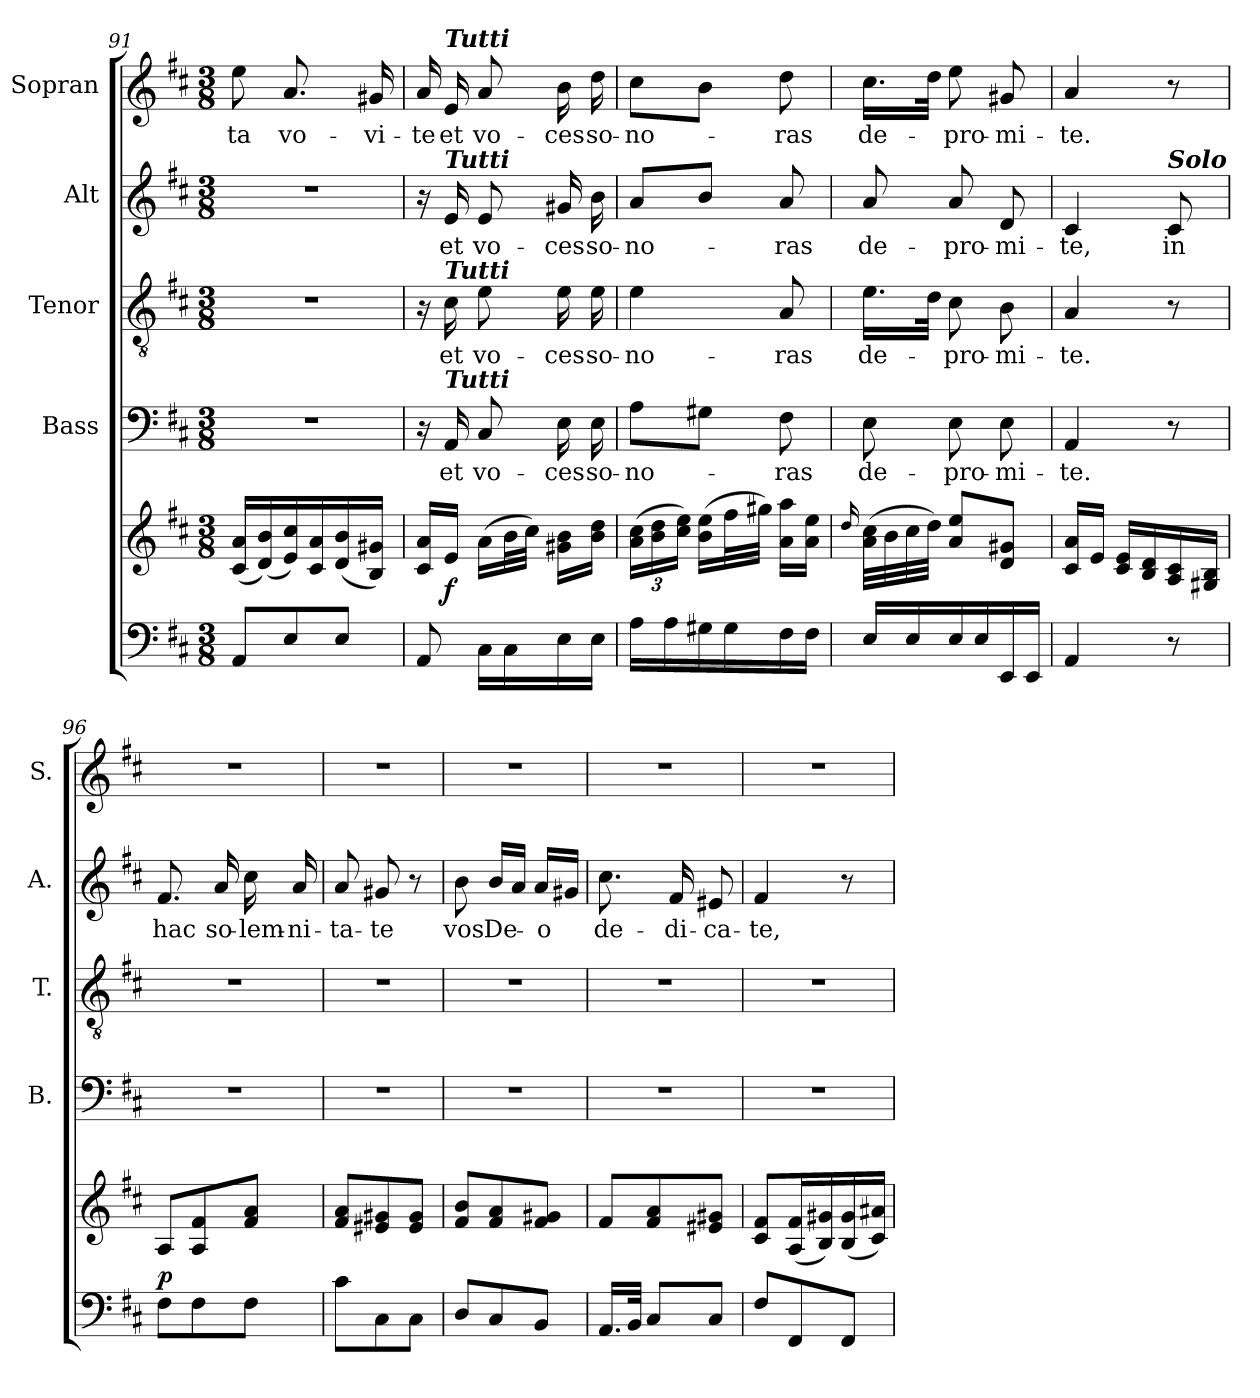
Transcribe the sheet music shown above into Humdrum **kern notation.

**kern	**kern	**dynam	**kern	**text	**kern	**text	**kern	**text	**kern	**text
*part5	*part5	*part5	*part4	*part4	*part3	*part3	*part2	*part2	*part1	*part1
*staff6	*staff5	*staff5/6	*staff4	*staff4	*staff3	*staff3	*staff2	*staff2	*staff1	*staff1
*	*	*	*I"Bass	*	*I"Tenor	*	*I"Alt	*	*I"Sopran	*
*	*	*	*I'B.	*	*I'T.	*	*I'A.	*	*I'S.	*
!!LO:LB:g=z
*clefF4	*clefG2	*	*clefF4	*	*clefGv2	*	*clefG2	*	*clefG2	*
*k[f#c#]	*k[f#c#]	*	*k[f#c#]	*	*k[f#c#]	*	*k[f#c#]	*	*k[f#c#]	*
*D:	*D:	*	*D:	*	*D:	*	*D:	*	*D:	*
*M3/8	*M3/8	*	*M3/8	*	*M3/8	*	*M3/8	*	*M3/8	*
=91	=91	=91	=91	=91	=91	=91	=91	=91	=91	=91
!	!	!	!	!	!	!	!	!	!	!LO:LY:b
8AA/L	(<16c#/ 16a/LL	.	4.r	.	4.r	.	4.r	.	8ee\	-ta
.	(<16d/ 16b/)	.	.	.	.	.	.	.	.	.
!	!	!	!	!	!	!	!	!	!	!LO:LY:b
8E/	16e/ 16cc#/)	.	.	.	.	.	.	.	8.a/	vo-
.	16c#/ 16a/	.	.	.	.	.	.	.	.	.
8E/J	(<16d/ 16b/	.	.	.	.	.	.	.	.	.
!	!	!	!	!	!	!	!	!	!	!LO:LY:b
.	16B/ 16g#X/JJ)	.	.	.	.	.	.	.	16g#X/	-vi-
=92	=92	=92	=92	=92	=92	=92	=92	=92	=92	=92
!	!	!	!	!	!	!	!	!	!	!LO:LY:b
8AA/	16c#/ 16a/LL	.	16r	.	16r	.	16r	.	16a/	-te
!	!	!	!	!	!	!	!	!	!LO:TX:a:Bi:t=Tutti	!
!	!	!	!	!	!	!	!LO:TX:a:Bi:t=Tutti	!	!	!
!	!	!	!	!	!LO:TX:a:Bi:t=Tutti	!	!	!	!	!
!	!	!	!LO:TX:a:Bi:t=Tutti	!	!	!	!	!	!	!
!	!	!LO:DY:b	!	!LO:LY:b	!	!LO:LY:b	!	!LO:LY:b	!	!LO:LY:b
.	16e/JJ	f	16AA/	et	16c#\	et	16e/	et	16e/	et
!	!	!	!	!LO:LY:b	!	!LO:LY:b	!	!LO:LY:b	!	!LO:LY:b
16C#\LL	(>16a\LL	.	8C#/	vo-	8e\	vo-	8e/	vo-	8a/	vo-
16C#\	32b\L	.	.	.	.	.	.	.	.	.
.	32cc#\JJJ)	.	.	.	.	.	.	.	.	.
!	!	!	!	!LO:LY:b	!	!LO:LY:b	!	!LO:LY:b	!	!LO:LY:b
16E\	16g#X\ 16b\LL	.	16E\	-ces	16e\	-ces	16g#X/	-ces	16b\	-ces
!	!	!	!	!LO:LY:b	!	!LO:LY:b	!	!LO:LY:b	!	!LO:LY:b
16E\JJ	16b\ 16dd\JJ	.	16E\	so-	16e\	so-	16b\	so-	16dd\	so-
=93	=93	=93	=93	=93	=93	=93	=93	=93	=93	=93
!	!	!	!	!LO:LY:b	!	!LO:LY:b	!	!LO:LY:b	!	!LO:LY:b
16A\LL	(>24a\ 24cc#\LL	.	8A\L	-no-	4e\	-no-	8a/L	-no-	8cc#\L	-no-
.	24b\ 24dd\	.	.	.	.	.	.	.	.	.
16A\	.	.	.	.	.	.	.	.	.	.
.	24cc#\ 24ee\JJ)	.	.	.	.	.	.	.	.	.
16G#X\	(>16b\ 16ee\LL	.	8G#X\J	.	.	.	8b/J	.	8b\J	.
16G#\	32ff#\L	.	.	.	.	.	.	.	.	.
.	32gg#X\JJJ)	.	.	.	.	.	.	.	.	.
!	!	!	!	!LO:LY:b	!	!LO:LY:b	!	!LO:LY:b	!	!LO:LY:b
16F#\	16a\ 16aa\LL	.	8F#\	-ras	8A/	-ras	8a/	-ras	8dd\	-ras
16F#\JJ	16a\ 16ee\JJ	.	.	.	.	.	.	.	.	.
=94	=94	=94	=94	=94	=94	=94	=94	=94	=94	=94
.	16qqdd/	.	.	.	.	.	.	.	.	.
!	!	!	!	!LO:LY:b	!	!LO:LY:b	!	!LO:LY:b	!	!LO:LY:b
16E/LL	(>32a\ 32cc#\LLL	.	8E\	de-	16.e\LL	de-	8a/	de-	16.cc#\LL	de-
.	32b\	.	.	.	.	.	.	.	.	.
16E/	32cc#\	.	.	.	.	.	.	.	.	.
.	32dd\JJJ)	.	.	.	32d\JJk	.	.	.	32dd\JJk	.
!	!	!	!	!LO:LY:b	!	!LO:LY:b	!	!LO:LY:b	!	!LO:LY:b
16E/	8a/ 8ee/L	.	8E\	-pro-	8c#\	-pro-	8a/	-pro-	8ee\	-pro-
16E/	.	.	.	.	.	.	.	.	.	.
!	!	!	!	!LO:LY:b	!	!LO:LY:b	!	!LO:LY:b	!	!LO:LY:b
16EE/	8d/ 8g#X/J	.	8E\	-mi-	8B\	-mi-	8d/	-mi-	8g#X/	-mi-
16EE/JJ	.	.	.	.	.	.	.	.	.	.
!!LO:PB:g=z
=95	=95	=95	=95	=95	=95	=95	=95	=95	=95	=95
!	!	!	!	!LO:LY:b	!	!LO:LY:b	!	!LO:LY:b	!	!LO:LY:b
4AA/	16c#/ 16a/LL	.	4AA/	-te.	4A/	-te.	4c#/	-te,	4a/	-te.
.	16e/JJ	.	.	.	.	.	.	.	.	.
.	16c#/ 16e/LL	.	.	.	.	.	.	.	.	.
.	16B/ 16d/	.	.	.	.	.	.	.	.	.
!	!	!	!	!	!	!	!LO:TX:a:Bi:t=Solo	!	!	!
!	!	!	!	!	!	!	!	!LO:LY:b	!	!
8r	16A/ 16c#/	.	8r	.	8r	.	8c#/	in	8r	.
.	16G#X/ 16B/JJ	.	.	.	.	.	.	.	.	.
=96	=96	=96	=96	=96	=96	=96	=96	=96	=96	=96
!	!	!LO:DY:a=2	!	!	!	!	!	!LO:LY:b	!	!
8F#\L	8A/L	p	4.r	.	4.r	.	8.f#/	hac	4.r	.
8F#\	8A/ 8f#/	.	.	.	.	.	.	.	.	.
!	!	!	!	!	!	!	!	!LO:LY:b	!	!
.	.	.	.	.	.	.	16a/	so-	.	.
!	!	!	!	!	!	!	!	!LO:LY:b	!	!
8F#\J	8f#/ 8a/J	.	.	.	.	.	16cc#\	-lem-	.	.
!	!	!	!	!	!	!	!	!LO:LY:b	!	!
.	.	.	.	.	.	.	16a/	-ni-	.	.
=97	=97	=97	=97	=97	=97	=97	=97	=97	=97	=97
!	!	!	!	!	!	!	!	!LO:LY:b	!	!
8c#\L	8f#/ 8a/L	.	4.r	.	4.r	.	8a/	-ta-	4.r	.
!	!	!	!	!	!	!	!	!LO:LY:b	!	!
8C#\	8e#X/ 8g#X/	.	.	.	.	.	8g#X/	-te	.	.
8C#\J	8e#/ 8g#/J	.	.	.	.	.	8r	.	.	.
=98	=98	=98	=98	=98	=98	=98	=98	=98	=98	=98
!	!	!	!	!	!	!	!	!LO:LY:b	!	!
8D/L	8f#/ 8b/L	.	4.r	.	4.r	.	8b\	vos	4.r	.
!	!	!	!	!	!	!	!	!LO:LY:b	!	!
8C#/	8f#/ 8a/	.	.	.	.	.	16b/LL	De-	.	.
.	.	.	.	.	.	.	16a/JJ	.	.	.
!	!	!	!	!	!	!	!	!LO:LY:b	!	!
8BB/J	8f#/ 8g#X/J	.	.	.	.	.	16a/LL	-o	.	.
.	.	.	.	.	.	.	16g#X/JJ	.	.	.
=99	=99	=99	=99	=99	=99	=99	=99	=99	=99	=99
!	!	!	!	!	!	!	!	!LO:LY:b	!	!
16.AA/LL	8f#/L	.	4.r	.	4.r	.	8.cc#\	de-	4.r	.
32BB/JJk	.	.	.	.	.	.	.	.	.	.
8C#/L	8f#/ 8a/	.	.	.	.	.	.	.	.	.
!	!	!	!	!	!	!	!	!LO:LY:b	!	!
.	.	.	.	.	.	.	16f#/	-di-	.	.
!	!	!	!	!	!	!	!	!LO:LY:b	!	!
8C#/J	8e#X/ 8g#X/J	.	.	.	.	.	8e#X/	-ca-	.	.
=100	=100	=100	=100	=100	=100	=100	=100	=100	=100	=100
!	!	!	!	!	!	!	!	!LO:LY:b	!	!
8F#/L	8c#/ 8f#/L	.	4.r	.	4.r	.	4f#/	-te,	4.r	.
8FF#/	(<16A/ 16f#/L	.	.	.	.	.	.	.	.	.
.	16B/ 16g#X/)	.	.	.	.	.	.	.	.	.
8FF#/J	(<16B/ 16g#/	.	.	.	.	.	8r	.	.	.
.	16c#/ 16a#X/JJ)	.	.	.	.	.	.	.	.	.
=	=	=	=	=	=	=	=	=	=	=
*-	*-	*-	*-	*-	*-	*-	*-	*-	*-	*-
